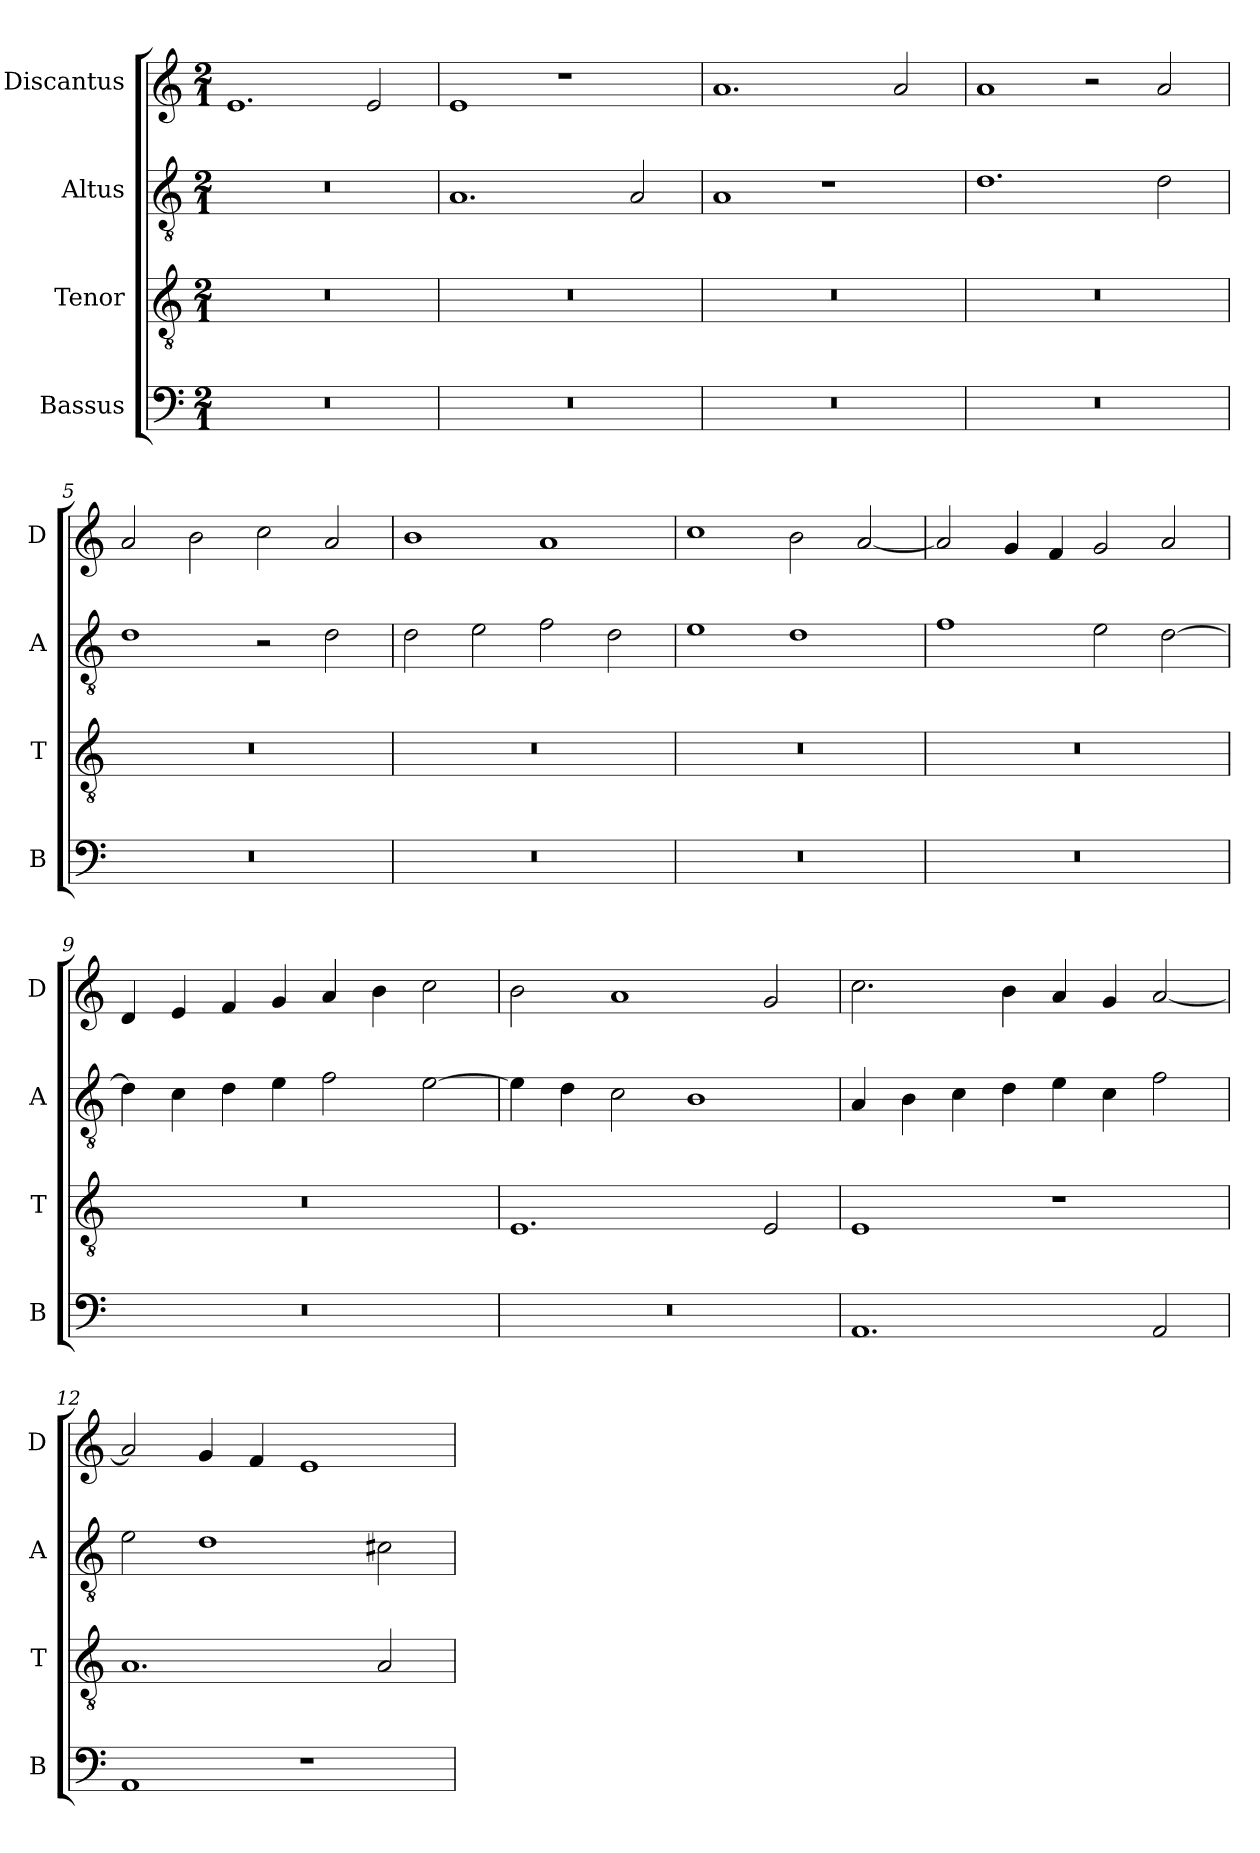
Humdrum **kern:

**kern	**kern	**kern	**kern
*part4	*part3	*part2	*part1
*staff4	*staff3	*staff2	*staff1
*I"Bassus	*I"Tenor	*I"Altus	*I"Discantus
*I'B	*I'T	*I'A	*I'D
*clefF4	*clefGv2	*clefGv2	*clefG2
*k[]	*k[]	*k[]	*k[]
*M2/1	*M2/1	*M2/1	*M2/1
=1	=1	=1	=1
0r	0r	0r	1.e
.	.	.	2e/
=2	=2	=2	=2
0r	0r	1.A	1e
.	.	.	1r
.	.	2A/	.
=3	=3	=3	=3
0r	0r	1A	1.a
.	.	1r	.
.	.	.	2a/
=4	=4	=4	=4
0r	0r	1.d	1a
.	.	.	2r
.	.	2d\	2a/
=5	=5	=5	=5
0r	0r	1d	2a/
.	.	.	2b\
.	.	2r	2cc\
.	.	2d\	2a/
=6	=6	=6	=6
0r	0r	2d\	1b
.	.	2e\	.
.	.	2f\	1a
.	.	2d\	.
=7	=7	=7	=7
0r	0r	1e	1cc
.	.	1d	2b\
.	.	.	[2a/
=8	=8	=8	=8
0r	0r	1f	2a/]
.	.	.	4g/
.	.	.	4f/
.	.	2e\	2g/
.	.	[2d\	2a/
=9	=9	=9	=9
0r	0r	4d\]	4d/
.	.	4c\	4e/
.	.	4d\	4f/
.	.	4e\	4g/
.	.	2f\	4a/
.	.	.	4b\
.	.	[2e\	2cc\
=10	=10	=10	=10
0r	1.E	4e\]	2b\
.	.	4d\	.
.	.	2c\	1a
.	.	1B	.
.	2E/	.	2g/
=11	=11	=11	=11
1.AA	1E	4A/	2.cc\
.	.	4B\	.
.	.	4c\	.
.	.	4d\	4b\
.	1r	4e\	4a/
.	.	4c\	4g/
2AA/	.	2f\	[2a/
=12	=12	=12	=12
1AA	1.A	2e\	2a/]
.	.	1d	4g/
.	.	.	4f/
1r	.	.	1e
.	2A/	2c#X\	.
=	=	=	=
*-	*-	*-	*-
